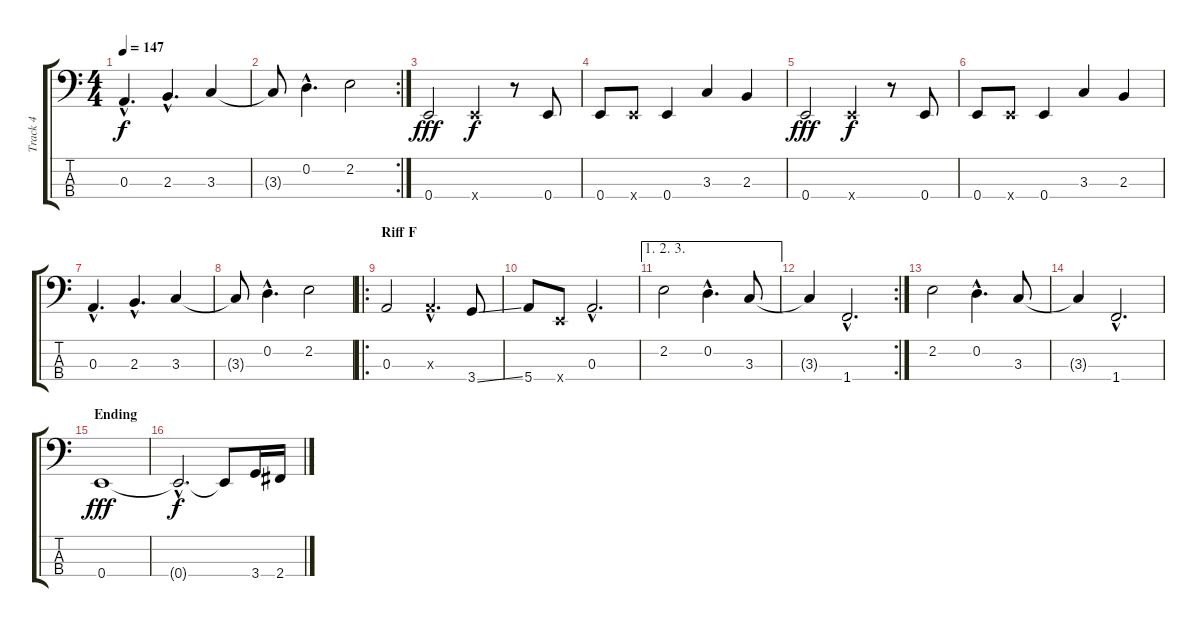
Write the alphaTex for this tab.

\track ("Track 4" "Track 4") {instrument electricbassfinger}
\staff {score tabs}
\tuning (G2 D2 A1 E1) {hide}
\ts (4 4)
\tempo 147
\clef f4
\ks c
0.3{hac}.4{d dy f} 2.3{hac}.4{d} 3.3.4 |
\rc 2
3.3{t}.8 0.2{hac}.4{d} 2.2.2 |
0.4.2{dy fff} 0.4{x}.4{dy f} r.8 0.4.8 |
0.4.8 0.4{x}.8 0.4.4 3.3.4 2.3.4 |
0.4.2{dy fff} 0.4{x}.4{dy f} r.8 0.4.8 |
0.4.8 0.4{x}.8 0.4.4 3.3.4 2.3.4 |
0.3{hac}.4{d} 2.3{hac}.4{d} 3.3.4 |
3.3{t}.8 0.2{hac}.4{d} 2.2.2 |
\ro
\section ("" "Riff F")
0.3.2 0.3{hac x}.4{d} 3.4{ss}.8 |
5.4.8 0.4{x}.8 0.3{hac}.2{d} |
\ae (1 2 3)
2.2.2 0.2{hac}.4{d} 3.3.8 |
\rc 2
3.3{t}.4 1.4{hac}.2{d} |
2.2.2 0.2{hac}.4{d} 3.3.8 |
3.3{t}.4 1.4{hac}.2{d} |
\section ("" "Ending")
0.4.1{dy fff} |
0.4{hac t}.2{d dy f} 0.4{t}.8 3.4.16 2.4.16
